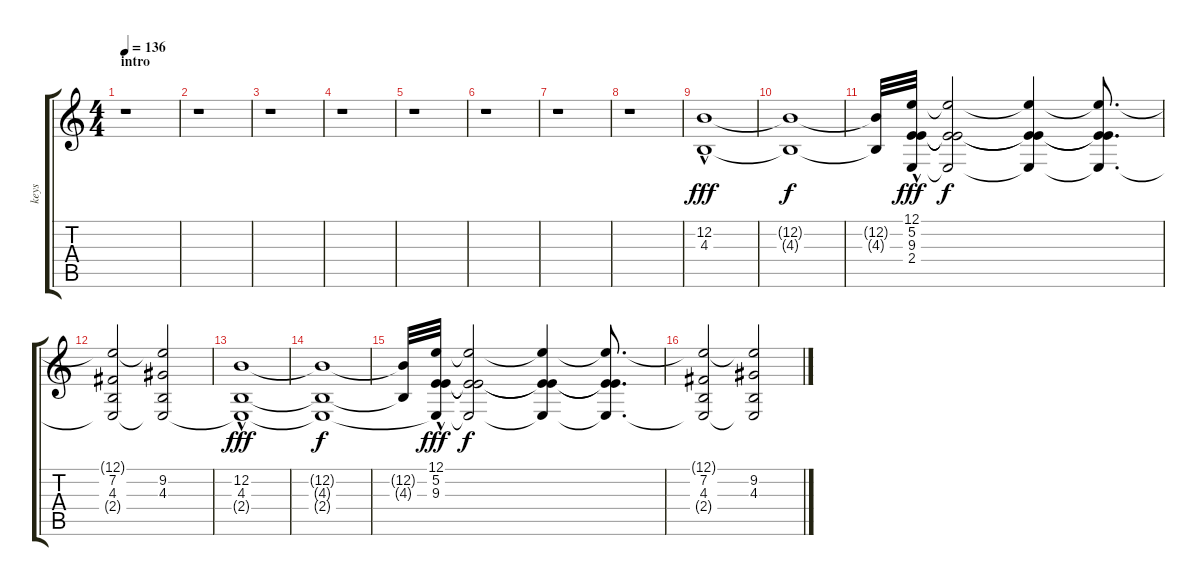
\track ("keys" "keys") {instrument synthvoice}
\staff {score tabs}
\tuning (E4 B3 G3 D3 A2 E2) {hide}
\ts (4 4)
\section ("" "intro")
\tempo 136
\clef g2
\ks c
r.1{dy fff instrument synthvoice} |
r.1 |
r.1 |
r.1 |
r.1 |
r.1 |
r.1 |
r.1 |
(12.2{hac} 4.3).1{instrument synthvoice} |
(12.2{t} 4.3{t}).1{dy f} |
(12.2{t} 4.3{t}).32 (12.1 5.2{hac} 9.3{hac} 2.4).32{dy fff} (12.1{t} 5.2{t} 9.3{t} 2.4{t}).2{dy f} (12.1{t} 5.2{t} 9.3{t} 2.4{t}).4 (12.1{t} 5.2{t} 9.3{t} 2.4{t}).8{d} |
(12.1{t} 7.2 4.3 2.4{t}).2 (12.1{t} 9.2 4.3 2.4{t}).2 |
(12.2{hac} 4.3 2.4{t}).1{dy fff} |
(12.2{t} 4.3{t} 2.4{t}).1{dy f} |
(12.2{t} 4.3{t}).32 (12.1 5.2{hac} 9.3{hac} 2.4{t}).32{dy fff} (12.1{t} 5.2{t} 9.3{t} 2.4{t}).2{dy f} (12.1{t} 5.2{t} 9.3{t} 2.4{t}).4 (12.1{t} 5.2{t} 9.3{t} 2.4{t}).8{d} |
(12.1{t} 7.2 4.3 2.4{t}).2 (12.1{t} 9.2 4.3 2.4{t}).2
